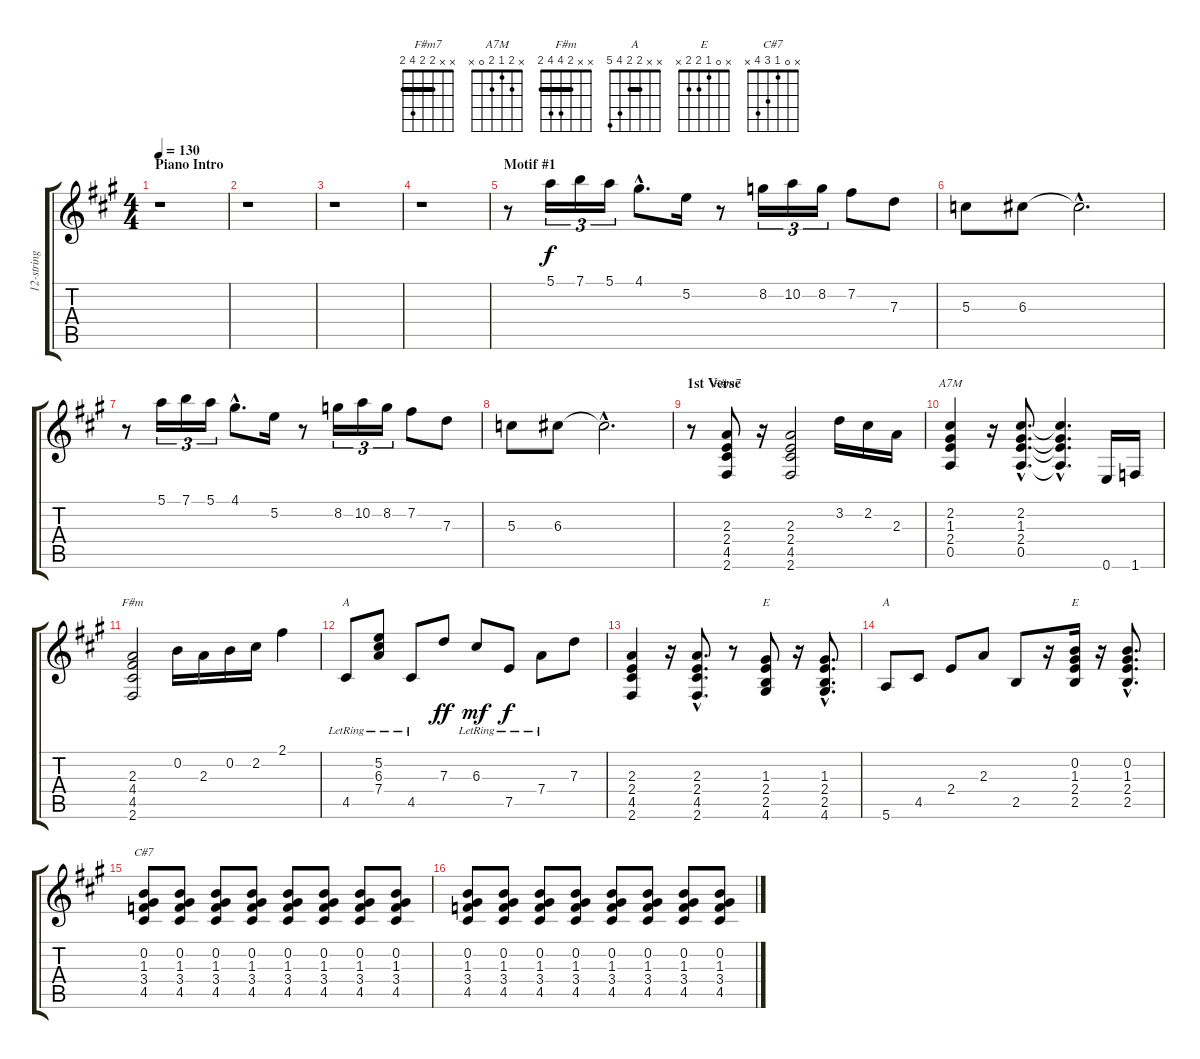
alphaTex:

\track ("12-string Acoustic Guitar" "12-string ") {instrument acousticguitarsteel}
\staff {score tabs}
\tuning (E4 B3 G3 D3 A2 E2) {hide}
\chord ("F#m7" x x 2 2 4 2) {barre 2}
\chord ("A7M" x 2 1 2 0 x)
\chord ("F#m" x x 2 4 4 2) {barre 2}
\chord ("A" x 5 6 7 4 x) {firstfret 4}
\chord ("E" x x 1 2 2 4)
\chord ("A" x x 2 2 4 5) {barre 2}
\chord ("E" x 0 1 2 2 x)
\chord ("C#7" x 0 1 3 4 x)
\ts (4 4)
\section ("" "Piano Intro")
\tempo 130
\clef g2
\ks a
r.1{dy f instrument acousticguitarsteel} |
r.1 |
r.1 |
r.1 |
\section ("" "Motif #1")
r.8 5.1.16{tu (3 2)} 7.1.16{tu (3 2)} 5.1.16{tu (3 2)} 4.1{hac}.8{d} 5.2.16 r.8 8.2.16{tu (3 2)} 10.2.16{tu (3 2)} 8.2.16{tu (3 2)} 7.2.8 7.3.8 |
5.3.8 6.3.8 6.3{hac t}.2{d} |
r.8 5.1.16{tu (3 2)} 7.1.16{tu (3 2)} 5.1.16{tu (3 2)} 4.1{hac}.8{d} 5.2.16 r.8 8.2.16{tu (3 2)} 10.2.16{tu (3 2)} 8.2.16{tu (3 2)} 7.2.8 7.3.8 |
5.3.8 6.3.8 6.3{hac t}.2{d} |
\section ("" "1st Verse")
r.8 (2.3 2.4 4.5 2.6).8{ch "F#m7"} r.16 (2.3 2.4 4.5 2.6).2 3.2.16 2.2.16 2.3.16 |
(2.2 1.3 2.4 0.5).4{ch "A7M"} r.16 (2.2{hac} 1.3{hac} 2.4{hac} 0.5{hac}).8{d} (2.2{hac t} 1.3{hac t} 2.4{hac t} 0.5{hac t}).4{d} 0.6.16 1.6.16 |
(2.3 4.4 4.5 2.6).2{ch "F#m"} 0.2.16 2.3.16 0.2.16 2.2.16 2.1.4 |
4.5{lr}.8{ch "A"} (5.2{lr} 6.3{lr} 7.4{lr}).8 4.5{lr}.8 7.3.8{dy ff} 6.3{lr}.8{dy mf} 7.5{lr}.8{dy f} 7.4{lr}.8 7.3.8 |
(2.3 2.4 4.5 2.6).4 r.16 (2.3{hac} 2.4{hac} 4.5{hac} 2.6{hac}).8{d} r.8 (1.3 2.4 2.5 4.6).8{ch "E"} r.16 (1.3{hac} 2.4{hac} 2.5{hac} 4.6{hac}).8{d} |
5.6.8{ch "A"} 4.5.8 2.4.8 2.3.8 2.5.8 r.16 (0.2 1.3 2.4 2.5).16{ch "E"} r.16 (0.2{hac} 1.3{hac} 2.4{hac} 2.5{hac}).8{d} |
(0.2 1.3 3.4 4.5).8{ch "C#7"} (0.2 1.3 3.4 4.5).8 (0.2 1.3 3.4 4.5).8 (0.2 1.3 3.4 4.5).8 (0.2 1.3 3.4 4.5).8 (0.2 1.3 3.4 4.5).8 (0.2 1.3 3.4 4.5).8 (0.2 1.3 3.4 4.5).8 |
(0.2 1.3 3.4 4.5).8 (0.2 1.3 3.4 4.5).8 (0.2 1.3 3.4 4.5).8 (0.2 1.3 3.4 4.5).8 (0.2 1.3 3.4 4.5).8 (0.2 1.3 3.4 4.5).8 (0.2 1.3 3.4 4.5).8 (0.2 1.3 3.4 4.5).8
